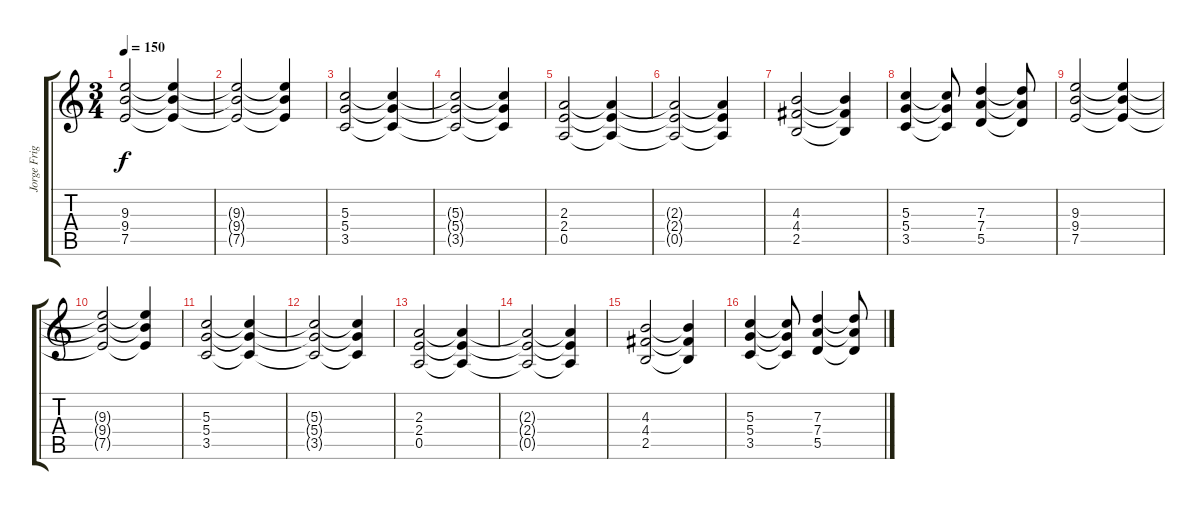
\track ("Jorge Frigerio Base R" "Jorge Frig") {instrument overdrivenguitar}
\staff {score tabs}
\tuning (E4 B3 G3 D3 A2 E2) {hide}
\ts (3 4)
\tempo 150
\clef g2
\ks c
(9.3 9.4 7.5).2{dy f} (9.3{t} 9.4{t} 7.5{t}).4 |
(9.3{t} 9.4{t} 7.5{t}).2 (9.3{t} 9.4{t} 7.5{t}).4 |
(5.3 5.4 3.5).2 (5.3{t} 5.4{t} 3.5{t}).4 |
(5.3{t} 5.4{t} 3.5{t}).2 (5.3{t} 5.4{t} 3.5{t}).4 |
(2.3 2.4 0.5).2 (2.3{t} 2.4{t} 0.5{t}).4 |
(2.3{t} 2.4{t} 0.5{t}).2 (2.3{t} 2.4{t} 0.5{t}).4 |
(4.3 4.4 2.5).2 (4.3{t} 4.4{t} 2.5{t}).4 |
(5.3 5.4 3.5).4 (5.3{t} 5.4{t} 3.5{t}).8 (7.3 7.4 5.5).4 (7.3{t} 7.4{t} 5.5{t}).8 |
(9.3 9.4 7.5).2 (9.3{t} 9.4{t} 7.5{t}).4 |
(9.3{t} 9.4{t} 7.5{t}).2 (9.3{t} 9.4{t} 7.5{t}).4 |
(5.3 5.4 3.5).2 (5.3{t} 5.4{t} 3.5{t}).4 |
(5.3{t} 5.4{t} 3.5{t}).2 (5.3{t} 5.4{t} 3.5{t}).4 |
(2.3 2.4 0.5).2 (2.3{t} 2.4{t} 0.5{t}).4 |
(2.3{t} 2.4{t} 0.5{t}).2 (2.3{t} 2.4{t} 0.5{t}).4 |
(4.3 4.4 2.5).2 (4.3{t} 4.4{t} 2.5{t}).4 |
(5.3 5.4 3.5).4 (5.3{t} 5.4{t} 3.5{t}).8 (7.3 7.4 5.5).4 (7.3{t} 7.4{t} 5.5{t}).8
